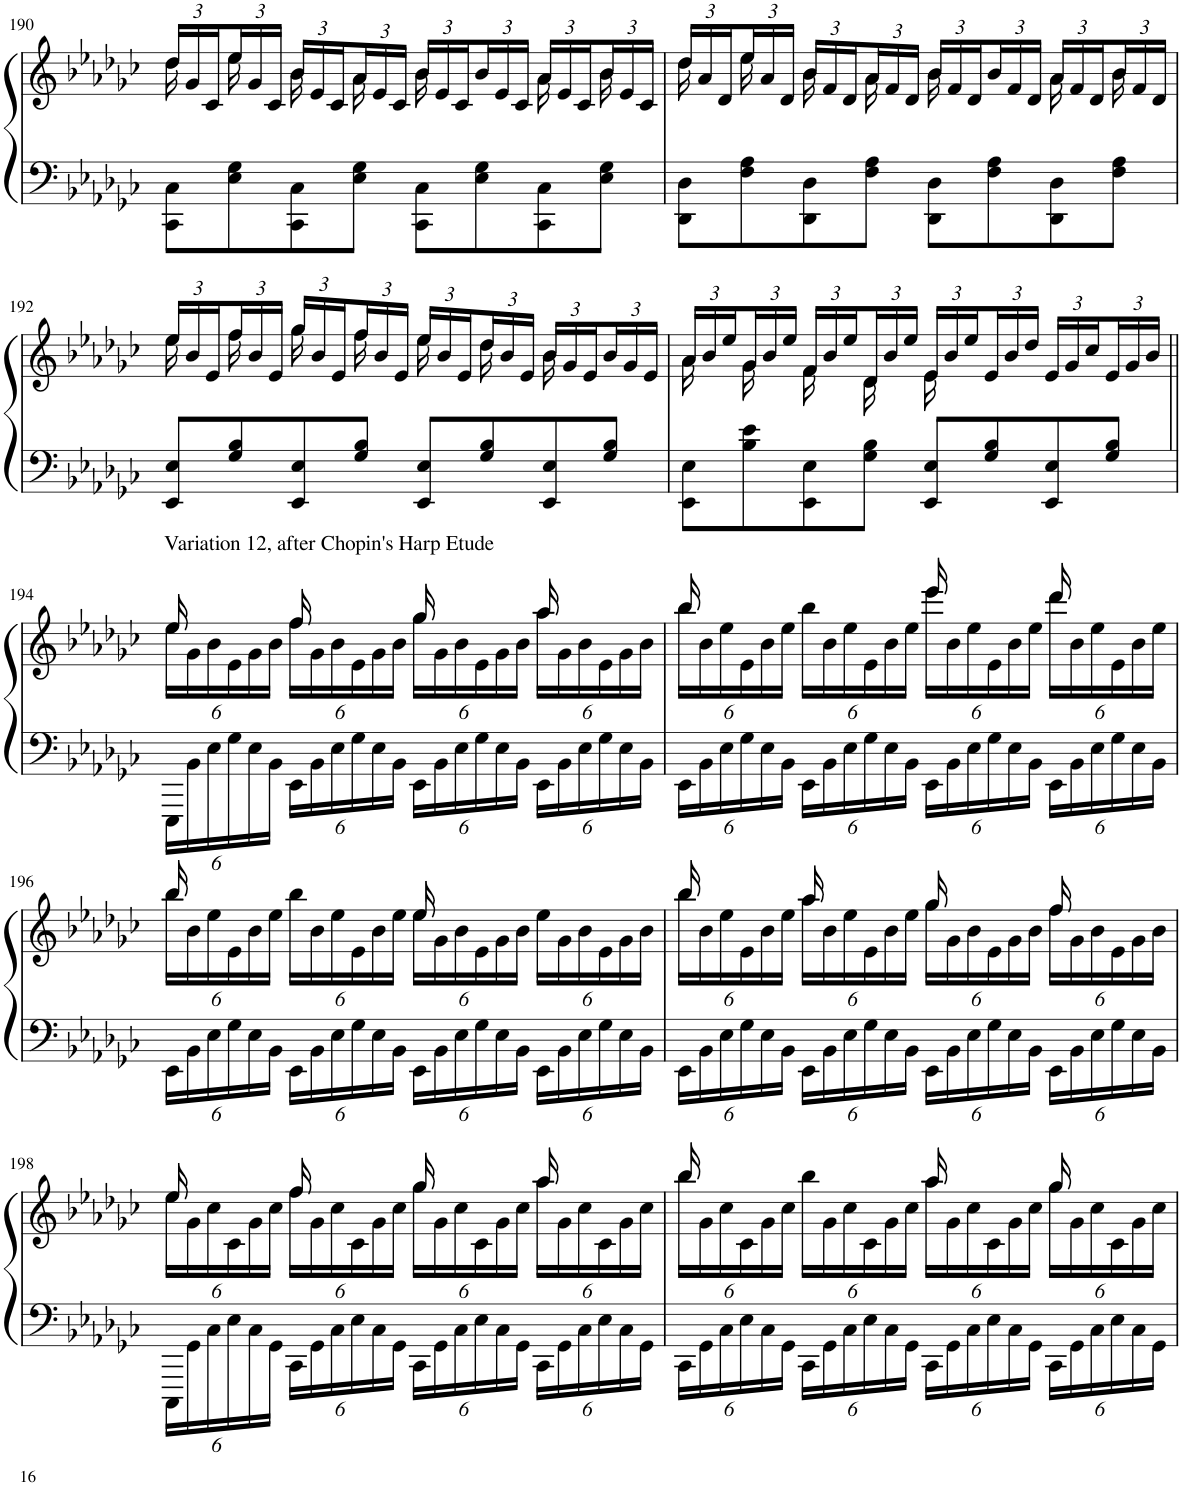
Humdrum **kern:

**kern	**kern
*part2	*part1
*staff2	*staff1
*I"Piano	*I"Piano
*I'Pno	*I'Pno
!!LO:PB:g=z
*clefF4	*clefG2
*k[b-e-a-d-g-c-]	*k[b-e-a-d-g-c-]
*M4/4	*M4/4
*	*Xbrackettup
=190	=190
*	*^
8CC-\ 8C-\L	24dd-/LL	16dd-\
.	24g-/	.
.	.	16ryy
.	24c-/	.
8E-\ 8G-\	24ee-/	16ee-\
.	24g-/	.
.	.	16ryy
.	24c-/JJ	.
8CC-\ 8C-\	24b-/LL	16b-\
.	24e-/	.
.	.	16ryy
.	24c-/	.
8E-\ 8G-\J	24a-/	16a-\
.	24e-/	.
.	.	16ryy
.	24c-/JJ	.
8CC-\ 8C-\L	24b-/LL	16b-\
.	24e-/	.
.	.	8.ryy
.	24c-/	.
8E-\ 8G-\	24b-/	.
.	24e-/	.
.	24c-/JJ	.
8CC-\ 8C-\	24a-/LL	16a-\
.	24e-/	.
.	.	16ryy
.	24c-/	.
8E-\ 8G-\J	24b-/	16b-\
.	24e-/	.
.	.	16ryy
.	24c-/JJ	.
=191	=191	=191
8DD-\ 8D-\L	24dd-/LL	16dd-\
.	24a-/	.
.	.	16ryy
.	24d-/	.
8F\ 8A-\	24ee-/	16ee-\
.	24a-/	.
.	.	16ryy
.	24d-/JJ	.
8DD-\ 8D-\	24b-/LL	16b-\
.	24f/	.
.	.	16ryy
.	24d-/	.
8F\ 8A-\J	24a-/	16a-\
.	24f/	.
.	.	16ryy
.	24d-/JJ	.
8DD-\ 8D-\L	24b-/LL	16b-\
.	24f/	.
.	.	8.ryy
.	24d-/	.
8F\ 8A-\	24b-/	.
.	24f/	.
.	24d-/JJ	.
8DD-\ 8D-\	24a-/LL	16a-\
.	24f/	.
.	.	16ryy
.	24d-/	.
8F\ 8A-\J	24b-/	16b-\
.	24f/	.
.	.	16ryy
.	24d-/JJ	.
!!LO:LB:g=z	!!
=192	=192	=192
8EE-/ 8E-/L	24ee-/LL	16ee-\
.	24b-/	.
.	.	16ryy
.	24e-/	.
8G-/ 8B-/	24ff/	16ff\
.	24b-/	.
.	.	16ryy
.	24e-/JJ	.
8EE-/ 8E-/	24gg-/LL	16gg-\
.	24b-/	.
.	.	16ryy
.	24e-/	.
8G-/ 8B-/J	24ff/	16ff\
.	24b-/	.
.	.	16ryy
.	24e-/JJ	.
8EE-/ 8E-/L	24ee-/LL	16ee-\
.	24b-/	.
.	.	16ryy
.	24e-/	.
8G-/ 8B-/	24dd-/	16dd-\
.	24b-/	.
.	.	16ryy
.	24e-/JJ	.
8EE-/ 8E-/	24b-/LL	16b-\
.	24g-/	.
.	.	8.ryy
.	24e-/	.
8G-/ 8B-/J	24b-/	.
.	24g-/	.
.	24e-/JJ	.
=193	=193	=193
8EE-\ 8E-\L	24a-/LL	16a-\
.	24b-/	.
.	.	16ryy
.	24ee-/	.
8B-\ 8e-\	24g-/	16g-\
.	24b-/	.
.	.	16ryy
.	24ee-/JJ	.
8EE-\ 8E-\	24f/LL	16f\
.	24b-/	.
.	.	16ryy
.	24ee-/	.
8G-\ 8B-\J	24d-/	16d-\
.	24b-/	.
.	.	16ryy
.	24ee-/JJ	.
8EE-/ 8E-/L	24e-/LL	16e-\
.	24b-/	.
.	.	4..ryy
.	24ee-/	.
8G-/ 8B-/	24e-/	.
.	24b-/	.
.	24dd-/JJ	.
8EE-/ 8E-/	24e-/LL	.
.	24g-/	.
.	24cc-/	.
8G-/ 8B-/J	24e-/	.
.	24g-/	.
.	24b-/JJ	.
!!LO:LB:g=z	!!
=194||	=194||	=194||
*Xbrackettup	*	*
!	!LO:TX:a:t=Variation 12, after Chopin's Harp Etude	!
24EEE-\LL	24ee-\LL	16ee-/
24BB-\	24g-\	.
.	.	8.ryy
24E-\	24b-\	.
24G-\	24e-\	.
24E-\	24g-\	.
24BB-\JJ	24b-\JJ	.
24EE-\LL	24ff\LL	16ff/
24BB-\	24g-\	.
.	.	8.ryy
24E-\	24b-\	.
24G-\	24e-\	.
24E-\	24g-\	.
24BB-\JJ	24b-\JJ	.
24EE-\LL	24gg-\LL	16gg-/
24BB-\	24g-\	.
.	.	8.ryy
24E-\	24b-\	.
24G-\	24e-\	.
24E-\	24g-\	.
24BB-\JJ	24b-\JJ	.
24EE-\LL	24aa-\LL	16aa-/
24BB-\	24g-\	.
.	.	8.ryy
24E-\	24b-\	.
24G-\	24e-\	.
24E-\	24g-\	.
24BB-\JJ	24b-\JJ	.
=195	=195	=195
24EE-\LL	24bb-\LL	16bb-/
24BB-\	24b-\	.
.	.	4..ryy
24E-\	24ee-\	.
24G-\	24e-\	.
24E-\	24b-\	.
24BB-\JJ	24ee-\JJ	.
24EE-\LL	24bb-\LL	.
24BB-\	24b-\	.
24E-\	24ee-\	.
24G-\	24e-\	.
24E-\	24b-\	.
24BB-\JJ	24ee-\JJ	.
24EE-\LL	24eee-\LL	16eee-/
24BB-\	24b-\	.
.	.	8.ryy
24E-\	24ee-\	.
24G-\	24e-\	.
24E-\	24b-\	.
24BB-\JJ	24ee-\JJ	.
24EE-\LL	24ddd-\LL	16ddd-/
24BB-\	24b-\	.
.	.	8.ryy
24E-\	24ee-\	.
24G-\	24e-\	.
24E-\	24b-\	.
24BB-\JJ	24ee-\JJ	.
!!LO:LB:g=z	!!
=196	=196	=196
24EE-\LL	24bb-\LL	16bb-/
24BB-\	24b-\	.
.	.	4..ryy
24E-\	24ee-\	.
24G-\	24e-\	.
24E-\	24b-\	.
24BB-\JJ	24ee-\JJ	.
24EE-\LL	24bb-\LL	.
24BB-\	24b-\	.
24E-\	24ee-\	.
24G-\	24e-\	.
24E-\	24b-\	.
24BB-\JJ	24ee-\JJ	.
24EE-\LL	24ee-\LL	16ee-/
24BB-\	24g-\	.
.	.	4..ryy
24E-\	24b-\	.
24G-\	24e-\	.
24E-\	24g-\	.
24BB-\JJ	24b-\JJ	.
24EE-\LL	24ee-\LL	.
24BB-\	24g-\	.
24E-\	24b-\	.
24G-\	24e-\	.
24E-\	24g-\	.
24BB-\JJ	24b-\JJ	.
=197	=197	=197
24EE-\LL	24bb-\LL	16bb-/
24BB-\	24b-\	.
.	.	8.ryy
24E-\	24ee-\	.
24G-\	24e-\	.
24E-\	24b-\	.
24BB-\JJ	24ee-\JJ	.
24EE-\LL	24aa-\LL	16aa-/
24BB-\	24b-\	.
.	.	8.ryy
24E-\	24ee-\	.
24G-\	24e-\	.
24E-\	24b-\	.
24BB-\JJ	24ee-\JJ	.
24EE-\LL	24gg-\LL	16gg-/
24BB-\	24g-\	.
.	.	8.ryy
24E-\	24b-\	.
24G-\	24e-\	.
24E-\	24g-\	.
24BB-\JJ	24b-\JJ	.
24EE-\LL	24ff\LL	16ff/
24BB-\	24g-\	.
.	.	8.ryy
24E-\	24b-\	.
24G-\	24e-\	.
24E-\	24g-\	.
24BB-\JJ	24b-\JJ	.
!!LO:LB:g=z	!!
=198	=198	=198
24CCC-\LL	24ee-\LL	16ee-/
24GG-\	24g-\	.
.	.	8.ryy
24C-\	24cc-\	.
24E-\	24c-\	.
24C-\	24g-\	.
24GG-\JJ	24cc-\JJ	.
24CC-\LL	24ff\LL	16ff/
24GG-\	24g-\	.
.	.	8.ryy
24C-\	24cc-\	.
24E-\	24c-\	.
24C-\	24g-\	.
24GG-\JJ	24cc-\JJ	.
24CC-\LL	24gg-\LL	16gg-/
24GG-\	24g-\	.
.	.	8.ryy
24C-\	24cc-\	.
24E-\	24c-\	.
24C-\	24g-\	.
24GG-\JJ	24cc-\JJ	.
24CC-\LL	24aa-\LL	16aa-/
24GG-\	24g-\	.
.	.	8.ryy
24C-\	24cc-\	.
24E-\	24c-\	.
24C-\	24g-\	.
24GG-\JJ	24cc-\JJ	.
=199	=199	=199
24CC-\LL	24bb-\LL	16bb-/
24GG-\	24g-\	.
.	.	4..ryy
24C-\	24cc-\	.
24E-\	24c-\	.
24C-\	24g-\	.
24GG-\JJ	24cc-\JJ	.
24CC-\LL	24bb-\LL	.
24GG-\	24g-\	.
24C-\	24cc-\	.
24E-\	24c-\	.
24C-\	24g-\	.
24GG-\JJ	24cc-\JJ	.
24CC-\LL	24aa-\LL	16aa-/
24GG-\	24g-\	.
.	.	8.ryy
24C-\	24cc-\	.
24E-\	24c-\	.
24C-\	24g-\	.
24GG-\JJ	24cc-\JJ	.
24CC-\LL	24gg-\LL	16gg-/
24GG-\	24g-\	.
.	.	8.ryy
24C-\	24cc-\	.
24E-\	24c-\	.
24C-\	24g-\	.
24GG-\JJ	24cc-\JJ	.
*	*v	*v
=	=
*-	*-
